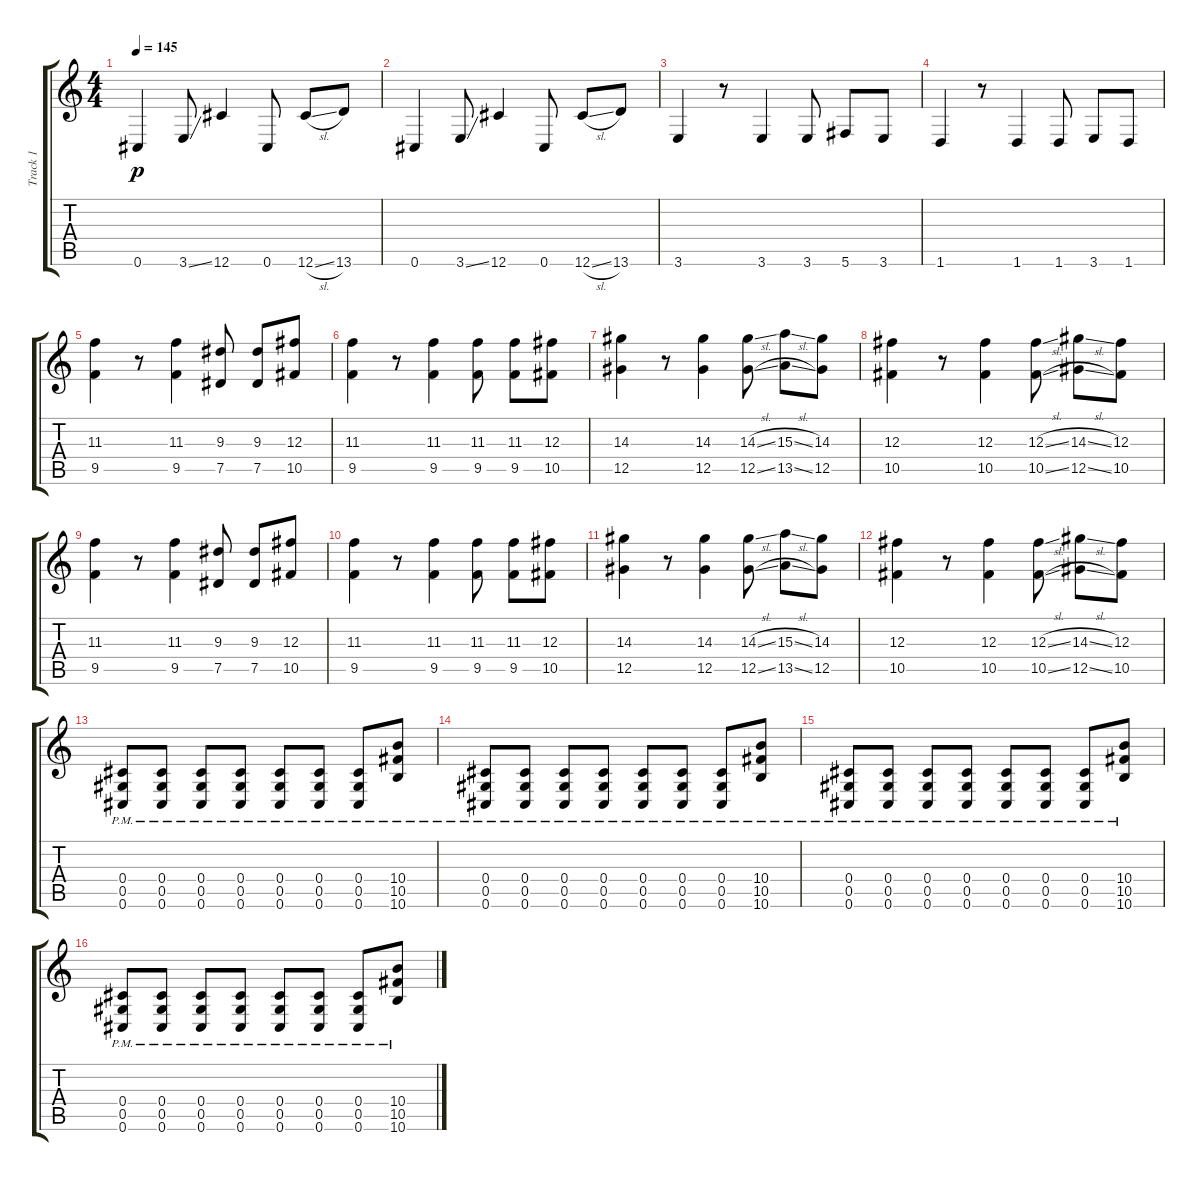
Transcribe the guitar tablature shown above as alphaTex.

\track ("Track 1" "Track 1") {instrument distortionguitar}
\staff {score tabs}
\tuning (Eb4 Bb3 Gb3 Db3 Ab2 Db2) {hide}
\ts (4 4)
\tempo 145
\clef g2
\ks c
0.6.4{dy p} 3.6{ss}.8 12.6.4 0.6.8 12.6{sl}.8 13.6.8 |
0.6.4 3.6{ss}.8 12.6.4 0.6.8 12.6{sl}.8 13.6.8 |
3.6.4 r.8 3.6.4 3.6.8 5.6.8 3.6.8 |
1.6.4 r.8 1.6.4 1.6.8 3.6.8 1.6.8 |
(11.3 9.5).4 r.8 (11.3 9.5).4 (9.3 7.5).8 (9.3 7.5).8 (12.3 10.5).8 |
(11.3 9.5).4 r.8 (11.3 9.5).4 (11.3 9.5).8 (11.3 9.5).8 (12.3 10.5).8 |
(14.3 12.5).4 r.8 (14.3 12.5).4 (14.3{sl} 12.5{sl}).8 (15.3{sl} 13.5{sl}).8 (14.3 12.5).8 |
(12.3 10.5).4 r.8 (12.3 10.5).4 (12.3{sl} 10.5{sl}).8 (14.3{sl} 12.5{sl}).8 (12.3 10.5).8 |
(11.3 9.5).4 r.8 (11.3 9.5).4 (9.3 7.5).8 (9.3 7.5).8 (12.3 10.5).8 |
(11.3 9.5).4 r.8 (11.3 9.5).4 (11.3 9.5).8 (11.3 9.5).8 (12.3 10.5).8 |
(14.3 12.5).4 r.8 (14.3 12.5).4 (14.3{sl} 12.5{sl}).8 (15.3{sl} 13.5{sl}).8 (14.3 12.5).8 |
(12.3 10.5).4 r.8 (12.3 10.5).4 (12.3{sl} 10.5{sl}).8 (14.3{sl} 12.5{sl}).8 (12.3 10.5).8 |
(0.4{pm} 0.5{pm} 0.6{pm}).8 (0.4{pm} 0.5{pm} 0.6{pm}).8 (0.4{pm} 0.5{pm} 0.6{pm}).8 (0.4{pm} 0.5{pm} 0.6{pm}).8 (0.4{pm} 0.5{pm} 0.6{pm}).8 (0.4{pm} 0.5{pm} 0.6{pm}).8 (0.4{pm} 0.5{pm} 0.6{pm}).8 (10.4{pm} 10.5{pm} 10.6{pm}).8 |
(0.4{pm} 0.5{pm} 0.6{pm}).8 (0.4{pm} 0.5{pm} 0.6{pm}).8 (0.4{pm} 0.5{pm} 0.6{pm}).8 (0.4{pm} 0.5{pm} 0.6{pm}).8 (0.4{pm} 0.5{pm} 0.6{pm}).8 (0.4{pm} 0.5{pm} 0.6{pm}).8 (0.4{pm} 0.5{pm} 0.6{pm}).8 (10.4{pm} 10.5{pm} 10.6{pm}).8 |
(0.4{pm} 0.5{pm} 0.6{pm}).8 (0.4{pm} 0.5{pm} 0.6{pm}).8 (0.4{pm} 0.5{pm} 0.6{pm}).8 (0.4{pm} 0.5{pm} 0.6{pm}).8 (0.4{pm} 0.5{pm} 0.6{pm}).8 (0.4{pm} 0.5{pm} 0.6{pm}).8 (0.4{pm} 0.5{pm} 0.6{pm}).8 (10.4{pm} 10.5{pm} 10.6{pm}).8 |
(0.4{pm} 0.5{pm} 0.6{pm}).8 (0.4{pm} 0.5{pm} 0.6{pm}).8 (0.4{pm} 0.5{pm} 0.6{pm}).8 (0.4{pm} 0.5{pm} 0.6{pm}).8 (0.4{pm} 0.5{pm} 0.6{pm}).8 (0.4{pm} 0.5{pm} 0.6{pm}).8 (0.4{pm} 0.5{pm} 0.6{pm}).8 (10.4{pm} 10.5{pm} 10.6{pm}).8
